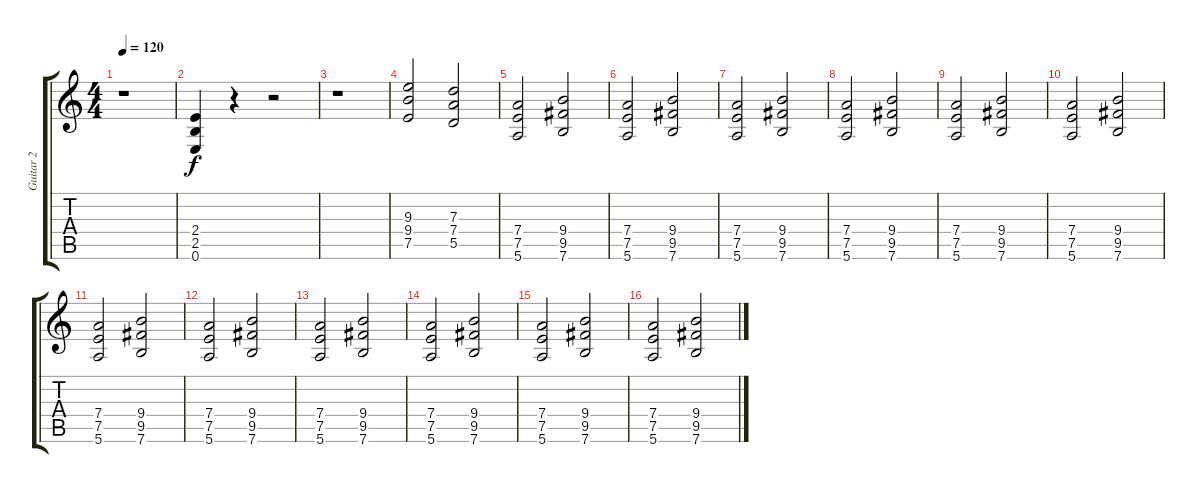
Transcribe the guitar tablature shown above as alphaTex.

\track ("Guitar 2" "Guitar 2") {instrument distortionguitar}
\staff {score tabs}
\tuning (E4 B3 G3 D3 A2 E2) {hide}
\ts (4 4)
\tempo 120
\clef g2
\ks c
r.1{dy f instrument distortionguitar} |
(2.4 2.5 0.6).4 r.4 r.2 |
r.1 |
(9.3 9.4 7.5).2 (7.3 7.4 5.5).2 |
(7.4 7.5 5.6).2 (9.4 9.5 7.6).2 |
(7.4 7.5 5.6).2 (9.4 9.5 7.6).2 |
(7.4 7.5 5.6).2 (9.4 9.5 7.6).2 |
(7.4 7.5 5.6).2 (9.4 9.5 7.6).2 |
(7.4 7.5 5.6).2 (9.4 9.5 7.6).2 |
(7.4 7.5 5.6).2 (9.4 9.5 7.6).2 |
(7.4 7.5 5.6).2 (9.4 9.5 7.6).2 |
(7.4 7.5 5.6).2 (9.4 9.5 7.6).2 |
(7.4 7.5 5.6).2 (9.4 9.5 7.6).2 |
(7.4 7.5 5.6).2 (9.4 9.5 7.6).2 |
(7.4 7.5 5.6).2 (9.4 9.5 7.6).2 |
(7.4 7.5 5.6).2 (9.4 9.5 7.6).2
